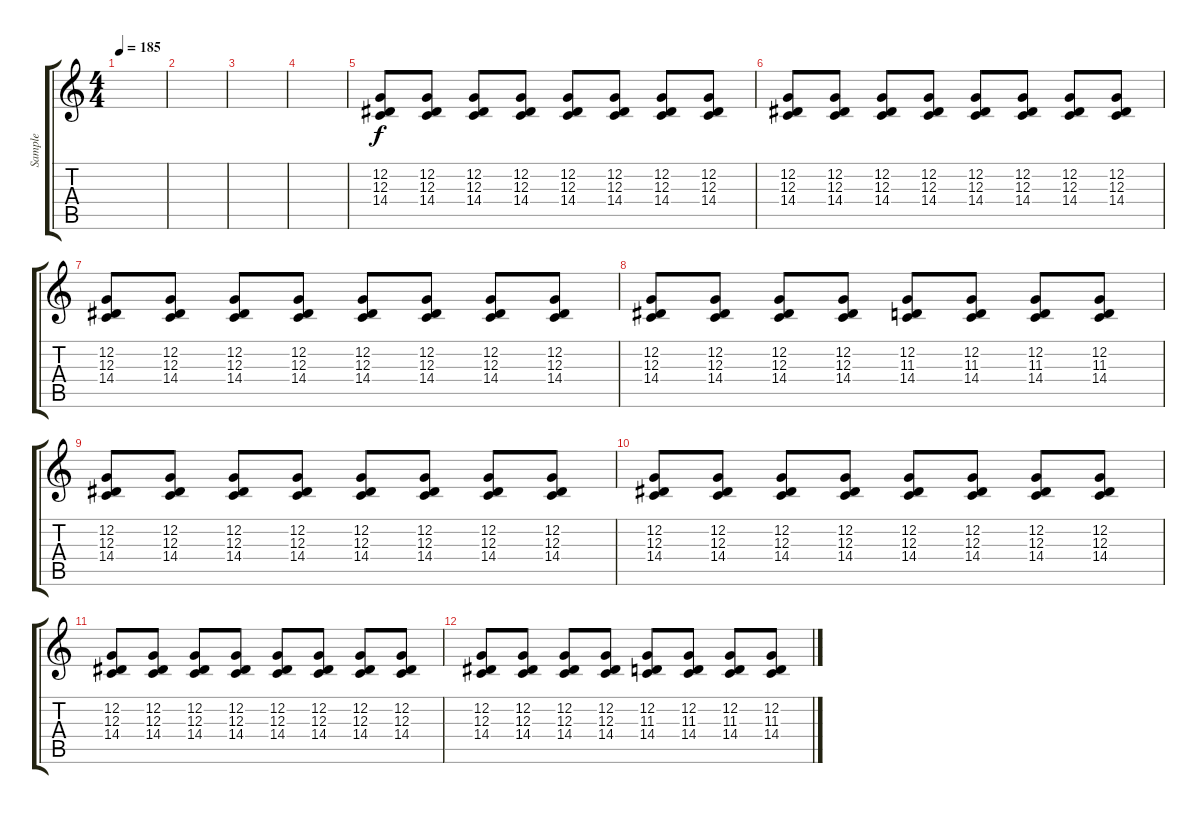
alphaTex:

\track ("Sample" "Sample") {instrument synthbrass2}
\staff {score tabs}
\tuning (C4 G3 Eb3 Bb2 F2 C2) {hide}
\ts (4 4)
\tempo 185
\clef g2
\ks c
|
|
|
|
(12.2 12.3 14.4).8 (12.2 12.3 14.4).8 (12.2 12.3 14.4).8 (12.2 12.3 14.4).8 (12.2 12.3 14.4).8 (12.2 12.3 14.4).8 (12.2 12.3 14.4).8 (12.2 12.3 14.4).8 |
(12.2 12.3 14.4).8 (12.2 12.3 14.4).8 (12.2 12.3 14.4).8 (12.2 12.3 14.4).8 (12.2 12.3 14.4).8 (12.2 12.3 14.4).8 (12.2 12.3 14.4).8 (12.2 12.3 14.4).8 |
(12.2 12.3 14.4).8 (12.2 12.3 14.4).8 (12.2 12.3 14.4).8 (12.2 12.3 14.4).8 (12.2 12.3 14.4).8 (12.2 12.3 14.4).8 (12.2 12.3 14.4).8 (12.2 12.3 14.4).8 |
(12.2 12.3 14.4).8 (12.2 12.3 14.4).8 (12.2 12.3 14.4).8 (12.2 12.3 14.4).8 (12.2 11.3 14.4).8 (12.2 11.3 14.4).8 (12.2 11.3 14.4).8 (12.2 11.3 14.4).8 |
(12.2 12.3 14.4).8 (12.2 12.3 14.4).8 (12.2 12.3 14.4).8 (12.2 12.3 14.4).8 (12.2 12.3 14.4).8 (12.2 12.3 14.4).8 (12.2 12.3 14.4).8 (12.2 12.3 14.4).8 |
(12.2 12.3 14.4).8 (12.2 12.3 14.4).8 (12.2 12.3 14.4).8 (12.2 12.3 14.4).8 (12.2 12.3 14.4).8 (12.2 12.3 14.4).8 (12.2 12.3 14.4).8 (12.2 12.3 14.4).8 |
(12.2 12.3 14.4).8 (12.2 12.3 14.4).8 (12.2 12.3 14.4).8 (12.2 12.3 14.4).8 (12.2 12.3 14.4).8 (12.2 12.3 14.4).8 (12.2 12.3 14.4).8 (12.2 12.3 14.4).8 |
(12.2 12.3 14.4).8 (12.2 12.3 14.4).8 (12.2 12.3 14.4).8 (12.2 12.3 14.4).8 (12.2 11.3 14.4).8 (12.2 11.3 14.4).8 (12.2 11.3 14.4).8 (12.2 11.3 14.4).8
